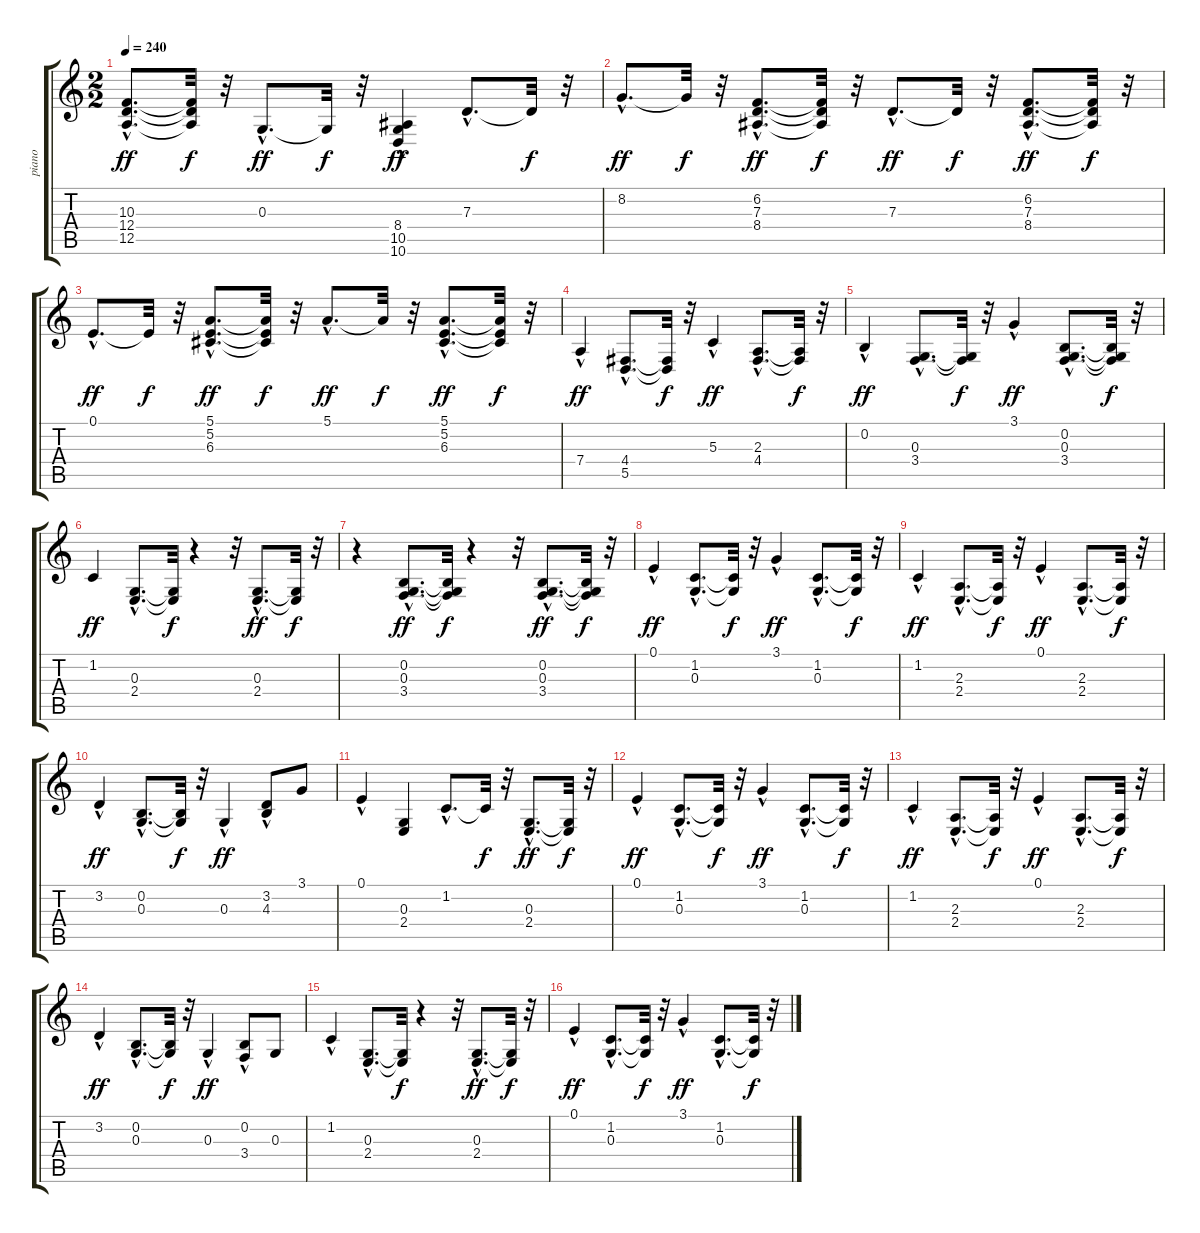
\track ("piano" "piano") {instrument acousticgrandpiano}
\staff {score tabs}
\tuning (E4 B3 G3 D3 A2 E2) {hide}
\ts (2 2)
\tempo 240
\clef g2
\ks c
(10.3{hac} 12.4{hac} 12.5{hac}).8{d dy ff} (10.3{t} 12.4{t} 12.5{t}).32{dy f} r.32 0.3{hac}.8{d dy ff} 0.3{t}.32{dy f} r.32 (8.4{hac} 10.5{hac} 10.6{hac}).4{dy ff} 7.3{hac}.8{d} 7.3{t}.32{dy f} r.32 |
8.2{hac}.8{d dy ff} 8.2{t}.32{dy f} r.32 (6.2{hac} 7.3{hac} 8.4{hac}).8{d dy ff} (6.2{t} 7.3{t} 8.4{t}).32{dy f} r.32 7.3{hac}.8{d dy ff} 7.3{t}.32{dy f} r.32 (6.2{hac} 7.3{hac} 8.4{hac}).8{d dy ff} (6.2{t} 7.3{t} 8.4{t}).32{dy f} r.32 |
0.1{hac}.8{d dy ff} 0.1{t}.32{dy f} r.32 (5.1{hac} 5.2{hac} 6.3{hac}).8{d dy ff} (5.1{t} 5.2{t} 6.3{t}).32{dy f} r.32 5.1{hac}.8{d dy ff} 5.1{t}.32{dy f} r.32 (5.1{hac} 5.2{hac} 6.3{hac}).8{d dy ff} (5.1{t} 5.2{t} 6.3{t}).32{dy f} r.32 |
7.4{hac}.4{dy ff} (4.4{hac} 5.5{hac}).8{d} (4.4{t} 5.5{t}).32{dy f} r.32 5.3{hac}.4{dy ff} (2.3{hac} 4.4{hac}).8{d} (2.3{t} 4.4{t}).32{dy f} r.32 |
0.2{hac}.4{dy ff} (0.3{hac} 3.4{hac}).8{d} (0.3{t} 3.4{t}).32{dy f} r.32 3.1{hac}.4{dy ff} (0.2{hac} 0.3{hac} 3.4{hac}).8{d} (0.2{t} 0.3{t} 3.4{t}).32{dy f} r.32 |
1.2.4{dy ff} (0.3{hac} 2.4{hac}).8{d} (0.3{t} 2.4{t}).32{dy f} r.4 r.32 (0.3{hac} 2.4{hac}).8{d dy ff} (0.3{t} 2.4{t}).32{dy f} r.32 |
r.4 (0.2{hac} 0.3{hac} 3.4{hac}).8{d dy ff} (0.2{t} 0.3{t} 3.4{t}).32{dy f} r.4 r.32 (0.2{hac} 0.3{hac} 3.4{hac}).8{d dy ff} (0.2{t} 0.3{t} 3.4{t}).32{dy f} r.32 |
0.1{hac}.4{dy ff} (1.2{hac} 0.3{hac}).8{d} (1.2{t} 0.3{t}).32{dy f} r.32 3.1{hac}.4{dy ff} (1.2{hac} 0.3{hac}).8{d} (1.2{t} 0.3{t}).32{dy f} r.32 |
1.2{hac}.4{dy ff} (2.3{hac} 2.4{hac}).8{d} (2.3{t} 2.4{t}).32{dy f} r.32 0.1{hac}.4{dy ff} (2.3{hac} 2.4{hac}).8{d} (2.3{t} 2.4{t}).32{dy f} r.32 |
3.2{hac}.4{dy ff} (0.2{hac} 0.3{hac}).8{d} (0.2{t} 0.3{t}).32{dy f} r.32 0.3{hac}.4{dy ff} (3.2{hac} 4.3{hac}).8 3.1.8 |
0.1{hac}.4 (0.3 2.4).4 1.2{hac}.8{d} 1.2{t}.32{dy f} r.32 (0.3{hac} 2.4{hac}).8{d dy ff} (0.3{t} 2.4{t}).32{dy f} r.32 |
0.1{hac}.4{dy ff} (1.2{hac} 0.3{hac}).8{d} (1.2{t} 0.3{t}).32{dy f} r.32 3.1{hac}.4{dy ff} (1.2{hac} 0.3{hac}).8{d} (1.2{t} 0.3{t}).32{dy f} r.32 |
1.2{hac}.4{dy ff} (2.3{hac} 2.4{hac}).8{d} (2.3{t} 2.4{t}).32{dy f} r.32 0.1{hac}.4{dy ff} (2.3{hac} 2.4{hac}).8{d} (2.3{t} 2.4{t}).32{dy f} r.32 |
3.2{hac}.4{dy ff} (0.2{hac} 0.3{hac}).8{d} (0.2{t} 0.3{t}).32{dy f} r.32 0.3{hac}.4{dy ff} (0.2{hac} 3.4).8 0.3.8 |
1.2{hac}.4 (0.3{hac} 2.4{hac}).8{d} (0.3{t} 2.4{t}).32{dy f} r.4 r.32 (0.3{hac} 2.4{hac}).8{d dy ff} (0.3{t} 2.4{t}).32{dy f} r.32 |
0.1{hac}.4{dy ff} (1.2{hac} 0.3{hac}).8{d} (1.2{t} 0.3{t}).32{dy f} r.32 3.1{hac}.4{dy ff} (1.2{hac} 0.3{hac}).8{d} (1.2{t} 0.3{t}).32{dy f} r.32
